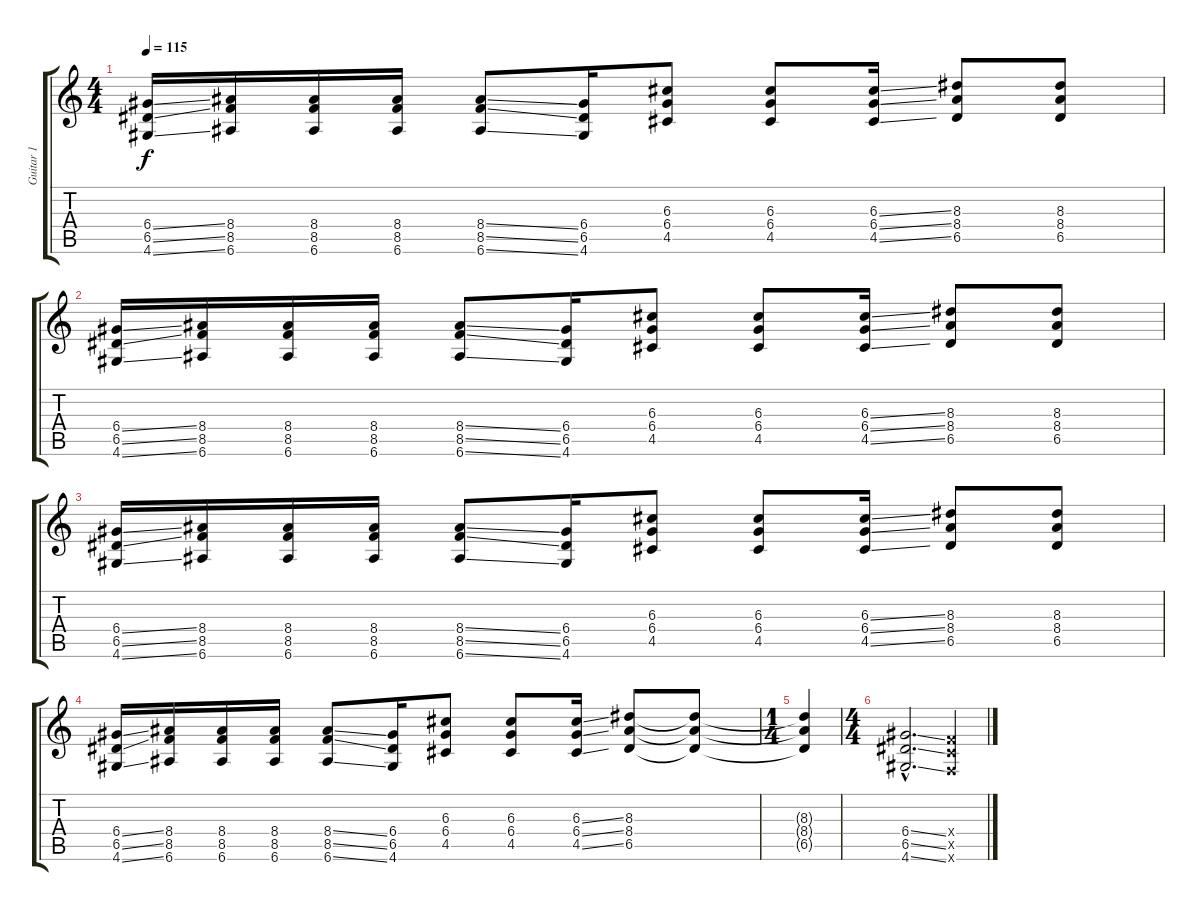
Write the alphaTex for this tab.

\track ("Guitar 1" "Guitar 1") {instrument overdrivenguitar}
\staff {score tabs}
\tuning (E4 B3 G3 D3 A2 E2) {hide}
\ts (4 4)
\tempo 115
\clef g2
\ks c
(6.4{ss} 6.5{ss} 4.6{ss}).16{dy f} (8.4 8.5 6.6).16 (8.4 8.5 6.6).16 (8.4 8.5 6.6).16 (8.4{ss} 8.5{ss} 6.6{ss}).8 (6.4 6.5 4.6).16 (6.3 6.4 4.5).8 (6.3 6.4 4.5).8 (6.3{ss} 6.4{ss} 4.5{ss}).16 (8.3 8.4 6.5).8 (8.3 8.4 6.5).8 |
(6.4{ss} 6.5{ss} 4.6{ss}).16 (8.4 8.5 6.6).16 (8.4 8.5 6.6).16 (8.4 8.5 6.6).16 (8.4{ss} 8.5{ss} 6.6{ss}).8 (6.4 6.5 4.6).16 (6.3 6.4 4.5).8 (6.3 6.4 4.5).8 (6.3{ss} 6.4{ss} 4.5{ss}).16 (8.3 8.4 6.5).8 (8.3 8.4 6.5).8 |
(6.4{ss} 6.5{ss} 4.6{ss}).16 (8.4 8.5 6.6).16 (8.4 8.5 6.6).16 (8.4 8.5 6.6).16 (8.4{ss} 8.5{ss} 6.6{ss}).8 (6.4 6.5 4.6).16 (6.3 6.4 4.5).8 (6.3 6.4 4.5).8 (6.3{ss} 6.4{ss} 4.5{ss}).16 (8.3 8.4 6.5).8 (8.3 8.4 6.5).8 |
(6.4{ss} 6.5{ss} 4.6{ss}).16 (8.4 8.5 6.6).16 (8.4 8.5 6.6).16 (8.4 8.5 6.6).16 (8.4{ss} 8.5{ss} 6.6{ss}).8 (6.4 6.5 4.6).16 (6.3 6.4 4.5).8 (6.3 6.4 4.5).8 (6.3{ss} 6.4{ss} 4.5{ss}).16 (8.3 8.4 6.5).8 (8.3{t} 8.4{t} 6.5{t}).8 |
\ts (1 4)
(8.3{t} 8.4{t} 6.5{t}).4 |
\ts (4 4)
(6.4{ss hac} 6.5{ss hac} 4.6{ss hac}).2{d} (3.4{x} 3.5{x} 1.6{x}).4
